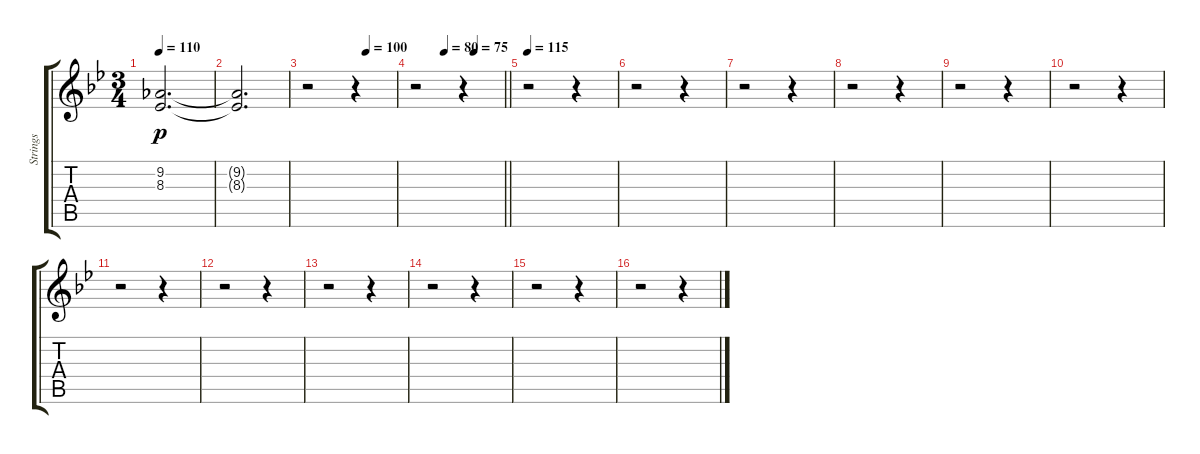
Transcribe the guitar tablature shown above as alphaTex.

\track ("Strings" "Strings") {instrument stringensemble1}
\staff {score tabs}
\tuning (E4 B3 G3 D3 A2 E2) {hide}
\ts (3 4)
\tempo 110
\clef g2
\ks bb
(9.2 8.3).2{d dy p} |
(9.2{t} 8.3{t}).2{d} |
\tempo (100 0.6666666666666666)
r.2 r.4 |
\tempo (80 0.3333333333333333)
\tempo (75 0.6666666666666666)
\barLineRight lightlight
r.2 r.4 |
\tempo 115
r.2 r.4 |
r.2 r.4 |
r.2 r.4 |
r.2 r.4 |
r.2 r.4 |
r.2 r.4 |
r.2 r.4 |
r.2 r.4 |
r.2 r.4 |
r.2 r.4 |
r.2 r.4 |
r.2 r.4
